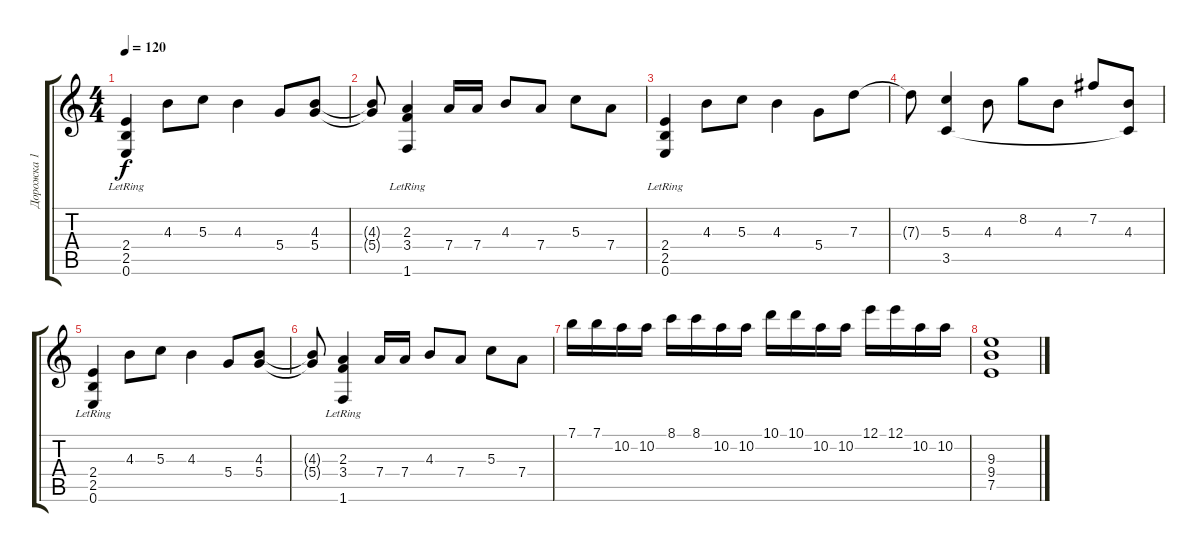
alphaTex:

\track ("Дорожка 1" "Дорожка 1") {instrument acousticguitarnylon}
\staff {score tabs}
\tuning (E4 B3 G3 D3 A2 E2) {hide}
\ts (4 4)
\tempo 120
\clef g2
\ks c
(2.4{lr} 2.5{lr} 0.6{lr}).4{dy f} 4.3.8 5.3.8 4.3.4 5.4.8 (4.3 5.4).8 |
(4.3{t} 5.4{t}).8 (2.3 3.4 1.6{lr}).4 7.4.16 7.4.16 4.3.8 7.4.8 5.3.8 7.4.8 |
(2.4{lr} 2.5{lr} 0.6{lr}).4 4.3.8 5.3.8 4.3.4 5.4.8 7.3.8 |
7.3{t}.8 (5.3 3.5).4 4.3.8 8.2.8 4.3.8 7.2.8 (4.3 3.5{t}).8 |
(2.4{lr} 2.5{lr} 0.6{lr}).4 4.3.8 5.3.8 4.3.4 5.4.8 (4.3 5.4).8 |
(4.3{t} 5.4{t}).8 (2.3 3.4 1.6{lr}).4 7.4.16 7.4.16 4.3.8 7.4.8 5.3.8 7.4.8 |
7.1.16 7.1.16 10.2.16 10.2.16 8.1.16 8.1.16 10.2.16 10.2.16 10.1.16 10.1.16 10.2.16 10.2.16 12.1.16 12.1.16 10.2.16 10.2.16 |
(9.3 9.4 7.5).1
